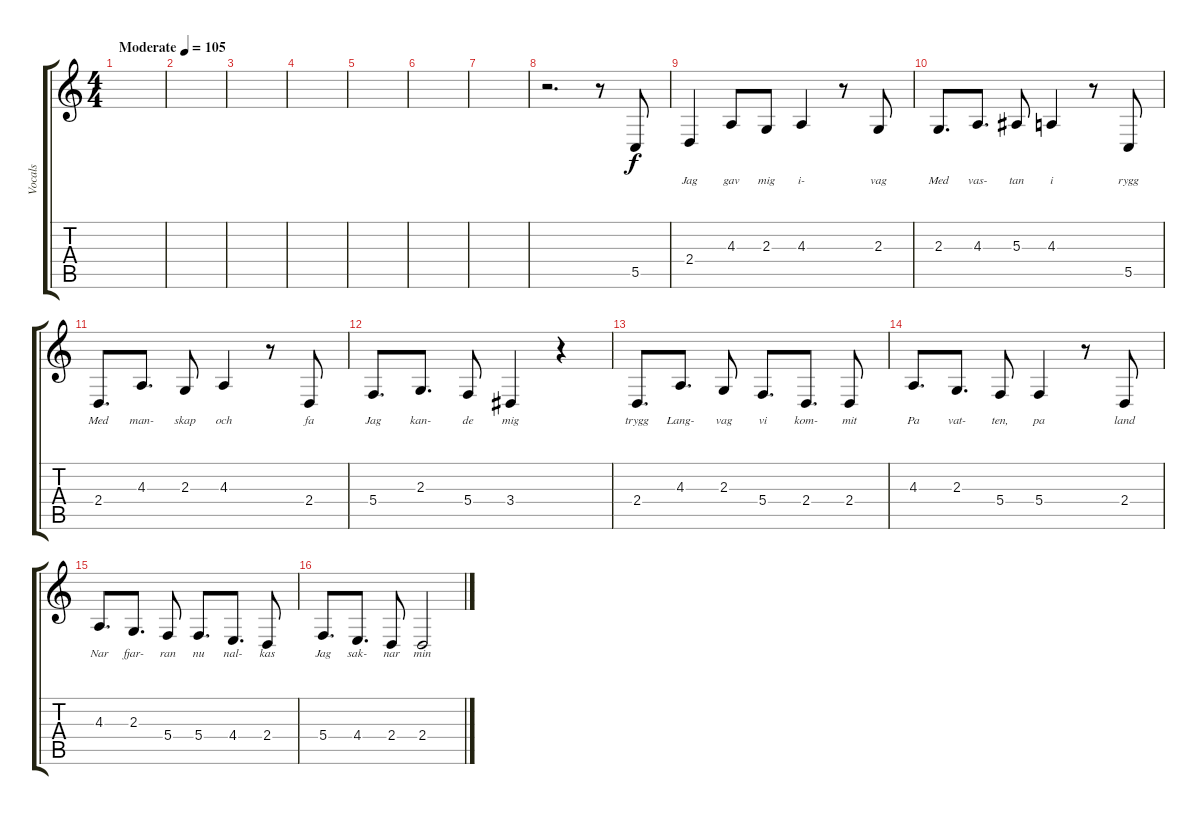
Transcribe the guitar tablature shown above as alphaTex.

\track ("Vocals" "Vocals") {instrument flute}
\staff {score tabs}
\tuning (D4 A3 F3 C3 G2 D2) {hide}
\ts (4 4)
\tempo (105 "Moderate")
\clef g2
\ks c
|
|
|
|
|
|
|
r.2{d} r.8 5.5.8{lyrics (0 "") lyrics (1 "") lyrics (2 "") lyrics (3 "") lyrics (4 "")} |
2.4.4{lyrics (0 "Jag") lyrics (1 "") lyrics (2 "") lyrics (3 "") lyrics (4 "")} 4.3.8{lyrics (0 "gav") lyrics (1 "") lyrics (2 "") lyrics (3 "") lyrics (4 "")} 2.3.8{lyrics (0 "mig") lyrics (1 "") lyrics (2 "") lyrics (3 "") lyrics (4 "")} 4.3.4{lyrics (0 "i-") lyrics (1 "") lyrics (2 "") lyrics (3 "") lyrics (4 "")} r.8 2.3.8{lyrics (0 "vag") lyrics (1 "") lyrics (2 "") lyrics (3 "") lyrics (4 "")} |
2.3.8{d lyrics (0 "Med") lyrics (1 "") lyrics (2 "") lyrics (3 "") lyrics (4 "")} 4.3.8{d lyrics (0 "vas-") lyrics (1 "") lyrics (2 "") lyrics (3 "") lyrics (4 "")} 5.3.8{lyrics (0 "tan") lyrics (1 "") lyrics (2 "") lyrics (3 "") lyrics (4 "")} 4.3.4{lyrics (0 "i") lyrics (1 "") lyrics (2 "") lyrics (3 "") lyrics (4 "")} r.8 5.5.8{lyrics (0 "rygg") lyrics (1 "") lyrics (2 "") lyrics (3 "") lyrics (4 "")} |
2.4.8{d lyrics (0 "Med") lyrics (1 "") lyrics (2 "") lyrics (3 "") lyrics (4 "")} 4.3.8{d lyrics (0 "man-") lyrics (1 "") lyrics (2 "") lyrics (3 "") lyrics (4 "")} 2.3.8{lyrics (0 "skap") lyrics (1 "") lyrics (2 "") lyrics (3 "") lyrics (4 "")} 4.3.4{lyrics (0 "och") lyrics (1 "") lyrics (2 "") lyrics (3 "") lyrics (4 "")} r.8 2.4.8{lyrics (0 "fa") lyrics (1 "") lyrics (2 "") lyrics (3 "") lyrics (4 "")} |
5.4.8{d lyrics (0 "Jag") lyrics (1 "") lyrics (2 "") lyrics (3 "") lyrics (4 "")} 2.3.8{d lyrics (0 "kan-") lyrics (1 "") lyrics (2 "") lyrics (3 "") lyrics (4 "")} 5.4.8{lyrics (0 "de") lyrics (1 "") lyrics (2 "") lyrics (3 "") lyrics (4 "")} 3.4.4{lyrics (0 "mig") lyrics (1 "") lyrics (2 "") lyrics (3 "") lyrics (4 "")} r.4 |
2.4.8{d lyrics (0 "trygg") lyrics (1 "") lyrics (2 "") lyrics (3 "") lyrics (4 "")} 4.3.8{d lyrics (0 "Lang-") lyrics (1 "") lyrics (2 "") lyrics (3 "") lyrics (4 "")} 2.3.8{lyrics (0 "vag") lyrics (1 "") lyrics (2 "") lyrics (3 "") lyrics (4 "")} 5.4.8{d lyrics (0 "vi") lyrics (1 "") lyrics (2 "") lyrics (3 "") lyrics (4 "")} 2.4.8{d lyrics (0 "kom-") lyrics (1 "") lyrics (2 "") lyrics (3 "") lyrics (4 "")} 2.4.8{lyrics (0 "mit") lyrics (1 "") lyrics (2 "") lyrics (3 "") lyrics (4 "")} |
4.3.8{d lyrics (0 "Pa") lyrics (1 "") lyrics (2 "") lyrics (3 "") lyrics (4 "")} 2.3.8{d lyrics (0 "vat-") lyrics (1 "") lyrics (2 "") lyrics (3 "") lyrics (4 "")} 5.4.8{lyrics (0 "ten,") lyrics (1 "") lyrics (2 "") lyrics (3 "") lyrics (4 "")} 5.4.4{lyrics (0 "pa") lyrics (1 "") lyrics (2 "") lyrics (3 "") lyrics (4 "")} r.8 2.4.8{lyrics (0 "land") lyrics (1 "") lyrics (2 "") lyrics (3 "") lyrics (4 "")} |
4.3.8{d lyrics (0 "Nar") lyrics (1 "") lyrics (2 "") lyrics (3 "") lyrics (4 "")} 2.3.8{d lyrics (0 "fjar-") lyrics (1 "") lyrics (2 "") lyrics (3 "") lyrics (4 "")} 5.4.8{lyrics (0 "ran") lyrics (1 "") lyrics (2 "") lyrics (3 "") lyrics (4 "")} 5.4.8{d lyrics (0 "nu") lyrics (1 "") lyrics (2 "") lyrics (3 "") lyrics (4 "")} 4.4.8{d lyrics (0 "nal-") lyrics (1 "") lyrics (2 "") lyrics (3 "") lyrics (4 "")} 2.4.8{lyrics (0 "kas") lyrics (1 "") lyrics (2 "") lyrics (3 "") lyrics (4 "")} |
5.4.8{d lyrics (0 "Jag") lyrics (1 "") lyrics (2 "") lyrics (3 "") lyrics (4 "")} 4.4.8{d lyrics (0 "sak-") lyrics (1 "") lyrics (2 "") lyrics (3 "") lyrics (4 "")} 2.4.8{lyrics (0 "nar") lyrics (1 "") lyrics (2 "") lyrics (3 "") lyrics (4 "")} 2.4.2{lyrics (0 "min") lyrics (1 "") lyrics (2 "") lyrics (3 "") lyrics (4 "")}
